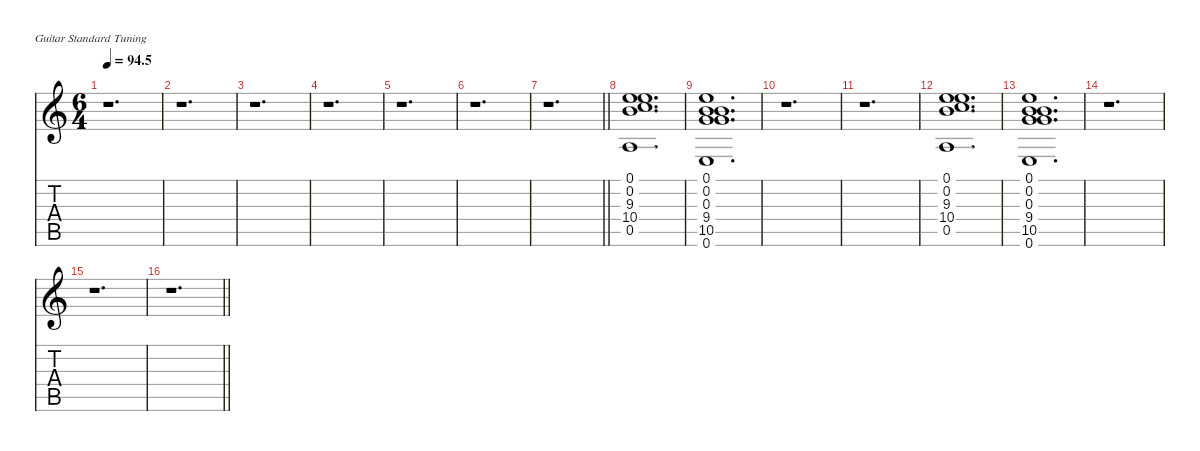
\defaultSystemsLayout 4
\hideDynamics
\bracketExtendMode nobrackets
\singleTrackTrackNamePolicy hidden
\multiTrackTrackNamePolicy hidden
\firstSystemTrackNameMode fullname
\firstSystemTrackNameOrientation horizontal
\otherSystemsTrackNameOrientation horizontal
\track ("Guitar 2" "s.guit.") {defaultSystemsLayout 4 instrument acousticguitarsteel}
\staff {score tabs}
\tuning (E4 B3 G3 D3 A2 E2)
\ts (6 4)
\tempo
94.5
\accidentals auto
\clef g2
\ottava regular
\simile none
\ks c
r.1{d dy fff beam Down} |
r.1{d beam Down} |
r.1{d beam Down} |
r.1{d beam Down} |
r.1{d beam Down} |
r.1{d beam Down} |
\barLineRight lightlight
r.1{d beam Down} |
(0.1 0.2 9.3 10.4 0.5).1{d beam Up} |
(0.1 0.2 0.3 9.4 10.5 0.6).1{d beam Up} |
r.1{d beam Down} |
r.1{d beam Down} |
(0.1 0.2 9.3 10.4 0.5).1{d beam Up} |
(0.1 0.2 0.3 9.4 10.5 0.6).1{d beam Up} |
r.1{d beam Down} |
r.1{d beam Down} |
\barLineRight lightlight
r.1{d beam Down}
